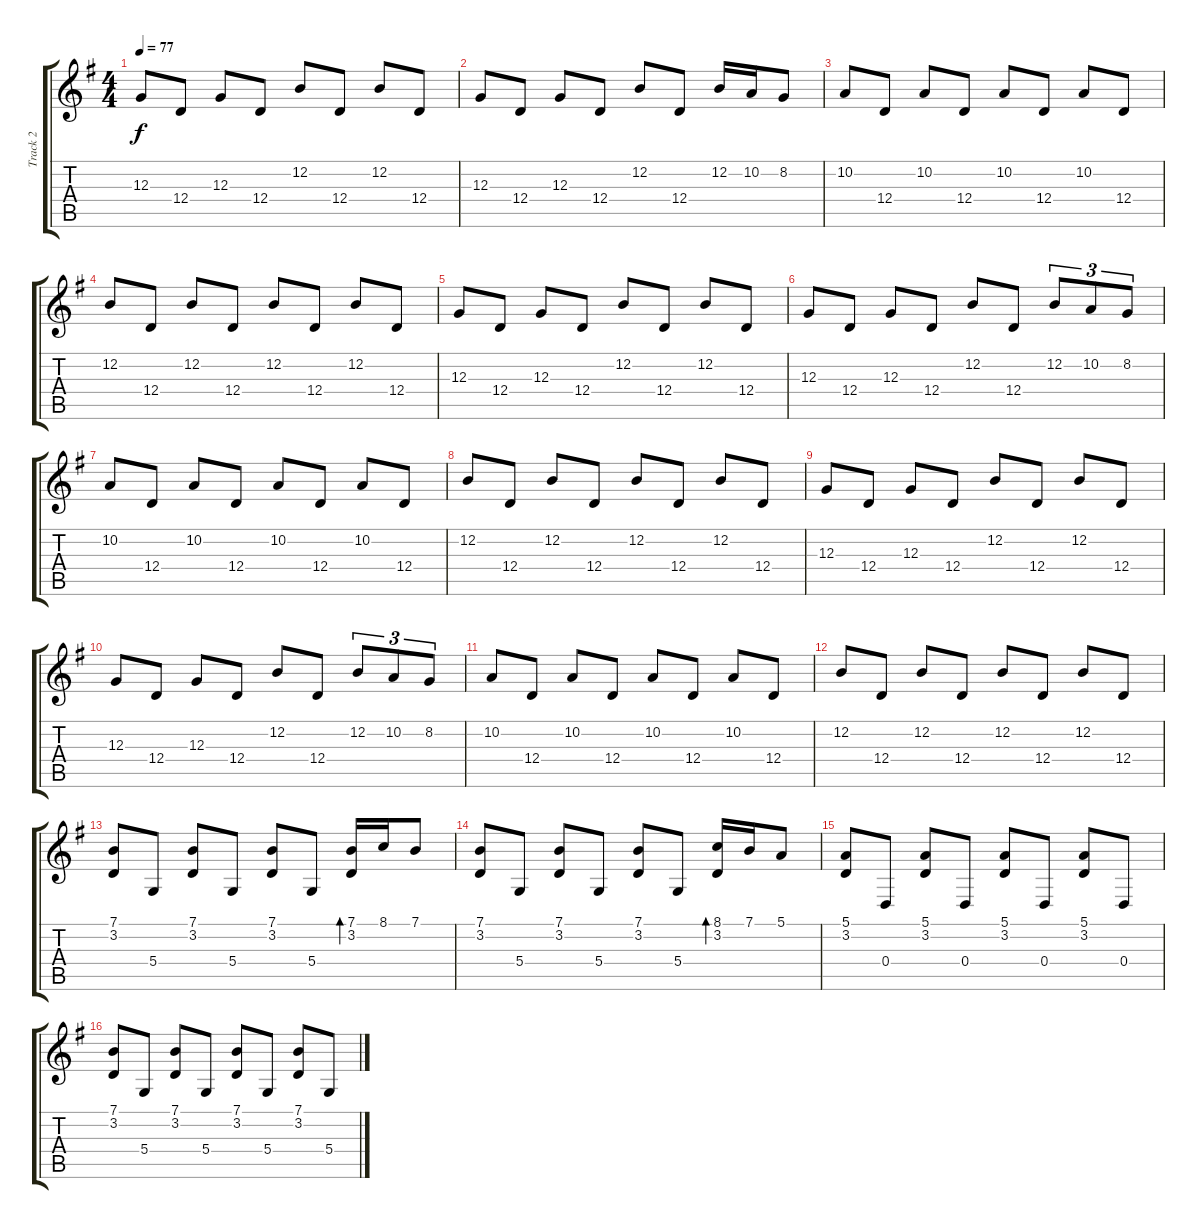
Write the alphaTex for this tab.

\track ("Track 2" "Track 2") {instrument acousticgrandpiano}
\staff {score tabs}
\tuning (E4 B3 G3 D3 A2 E2) {hide}
\ts (4 4)
\tempo 77
\clef g2
\ks g
12.3.8{dy f instrument acousticgrandpiano} 12.4.8 12.3.8 12.4.8 12.2.8 12.4.8 12.2.8 12.4.8 |
12.3.8 12.4.8 12.3.8 12.4.8 12.2.8 12.4.8 12.2.16 10.2.16 8.2.8 |
10.2.8 12.4.8 10.2.8 12.4.8 10.2.8 12.4.8 10.2.8 12.4.8 |
12.2.8 12.4.8 12.2.8 12.4.8 12.2.8 12.4.8 12.2.8 12.4.8 |
12.3.8 12.4.8 12.3.8 12.4.8 12.2.8 12.4.8 12.2.8 12.4.8 |
12.3.8 12.4.8 12.3.8 12.4.8 12.2.8 12.4.8 12.2.8{tu (3 2)} 10.2.8{tu (3 2)} 8.2.8{tu (3 2)} |
10.2.8 12.4.8 10.2.8 12.4.8 10.2.8 12.4.8 10.2.8 12.4.8 |
12.2.8 12.4.8 12.2.8 12.4.8 12.2.8 12.4.8 12.2.8 12.4.8 |
12.3.8 12.4.8 12.3.8 12.4.8 12.2.8 12.4.8 12.2.8 12.4.8 |
12.3.8 12.4.8 12.3.8 12.4.8 12.2.8 12.4.8 12.2.8{tu (3 2)} 10.2.8{tu (3 2)} 8.2.8{tu (3 2)} |
10.2.8 12.4.8 10.2.8 12.4.8 10.2.8 12.4.8 10.2.8 12.4.8 |
12.2.8 12.4.8 12.2.8 12.4.8 12.2.8 12.4.8 12.2.8 12.4.8 |
(7.1 3.2).8 5.4.8 (7.1 3.2).8 5.4.8 (7.1 3.2).8 5.4.8 (7.1 3.2).16{bd 480} 8.1.16 7.1.8 |
(7.1 3.2).8 5.4.8 (7.1 3.2).8 5.4.8 (7.1 3.2).8 5.4.8 (8.1 3.2).16{bd 480} 7.1.16 5.1.8 |
(5.1 3.2).8 0.4.8 (5.1 3.2).8 0.4.8 (5.1 3.2).8 0.4.8 (5.1 3.2).8 0.4.8 |
(7.1 3.2).8 5.4.8 (7.1 3.2).8 5.4.8 (7.1 3.2).8 5.4.8 (7.1 3.2).8 5.4.8
